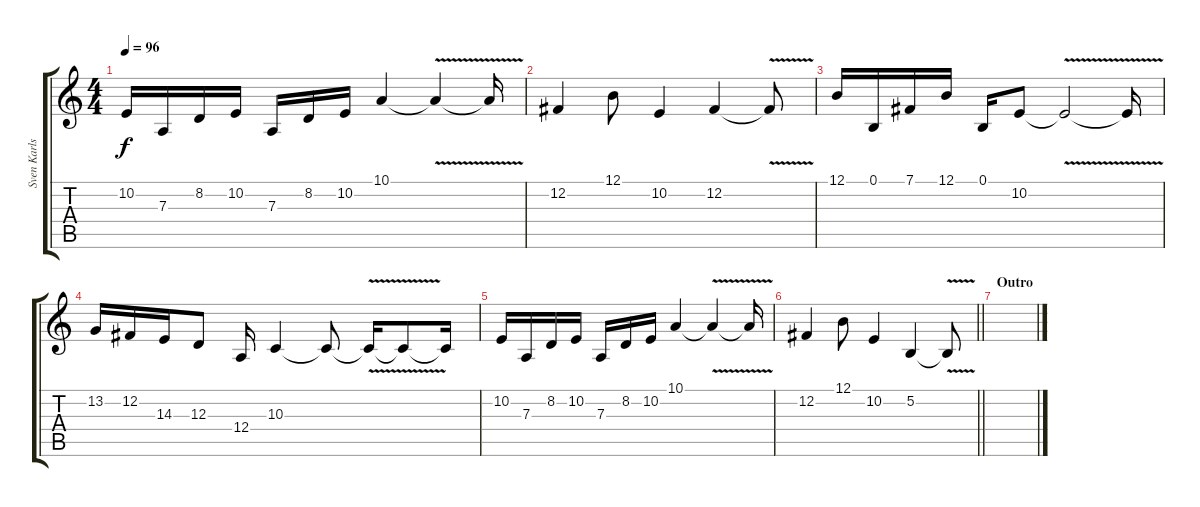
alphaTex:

\track ("Sven Karlsson (Keyboards)" "Sven Karls") {instrument trumpet}
\staff {score tabs}
\tuning (B3 Gb3 D3 A2 E2 B1) {hide}
\ts (4 4)
\tempo 96
\clef g2
\ks c
10.2.16{dy f} 7.3.16 8.2.16 10.2.16 7.3.16 8.2.16 10.2.16 10.1.4 10.1{v t}.4 10.1{t}.16 |
12.2.4 12.1.8 10.2.4 12.2.4 12.2{v t}.8 |
12.1.16 0.1.16 7.1.16 12.1.16 0.1.16 10.2.8 10.2{v t}.2 10.2{t}.16 |
13.2.16 12.2.16 14.3.16 12.3.8 12.4.16 10.3.4 10.3{t}.8 10.3{v t}.16 10.3{t}.8 10.3{t}.16 |
10.2.16 7.3.16 8.2.16 10.2.16 7.3.16 8.2.16 10.2.16 10.1.4 10.1{v t}.4 10.1{t}.16 |
\barLineRight lightlight
12.2.4 12.1.8 10.2.4 5.2.4 5.2{v t}.8 |
\section ("" "Outro")
